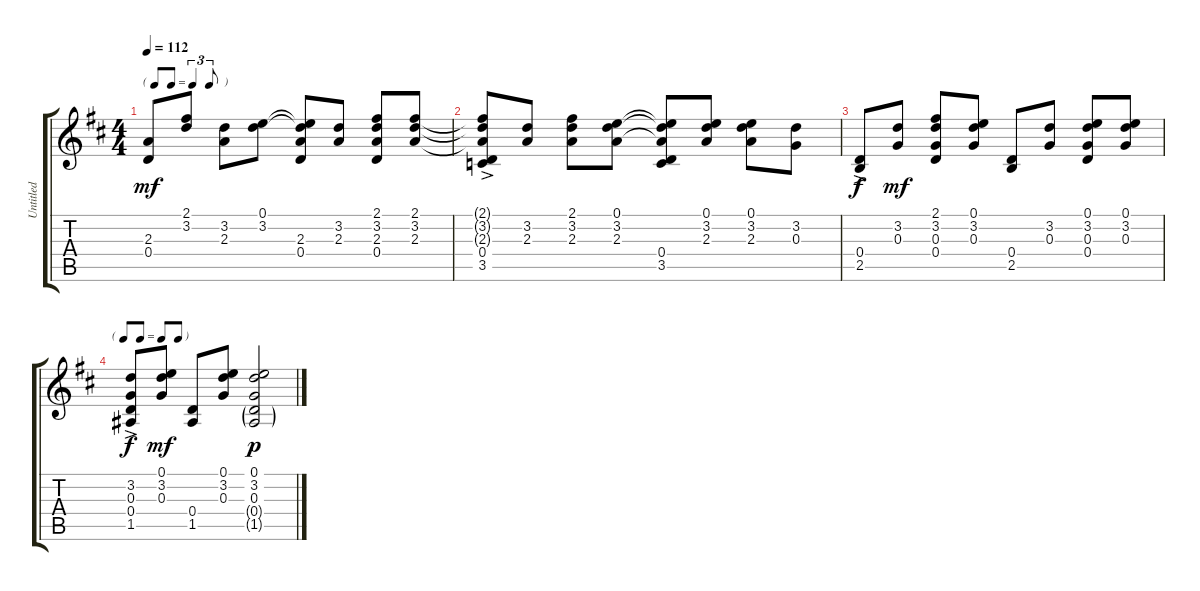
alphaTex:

\track ("Untitled" "Untitled") {instrument acousticguitarsteel}
\staff {score tabs}
\tuning (E4 B3 G3 D3 A2 E2) {hide}
\ts (4 4)
\tf triplet8th
\tempo 112
\clef g2
\ks d
(2.3 0.4).8{dy mf} (2.1 3.2).8 (3.2 2.3).8 (0.1 3.2).8 (0.1{t} 3.2{t} 2.3 0.4).8 (3.2 2.3).8 (2.1 3.2 2.3 0.4).8 (2.1 3.2 2.3).8 |
(2.1{t} 3.2{t} 2.3{t} 0.4{ac} 3.5{ac}).8 (3.2 2.3).8 (2.1 3.2 2.3).8 (0.1 3.2 2.3).8 (0.1{t} 3.2{t} 2.3{t} 0.4 3.5).8 (0.1 3.2 2.3).8 (0.1 3.2 2.3).8 (3.2 0.3).8 |
(0.4{ac} 2.5{ac}).8{dy f} (3.2 0.3).8{dy mf} (2.1 3.2 0.3 0.4).8 (0.1 3.2 0.3).8 (0.4 2.5).8 (3.2 0.3).8 (0.1 3.2 0.3 0.4).8 (0.1 3.2 0.3).8 |
\tf none
(3.2{ac} 0.3{ac} 0.4{ac} 1.5{ac}).8{dy f} (0.1 3.2 0.3).8{dy mf} (0.4 1.5).8 (0.1 3.2 0.3).8 (0.1 3.2 0.3 0.4{g} 1.5{g}).2{dy p}
